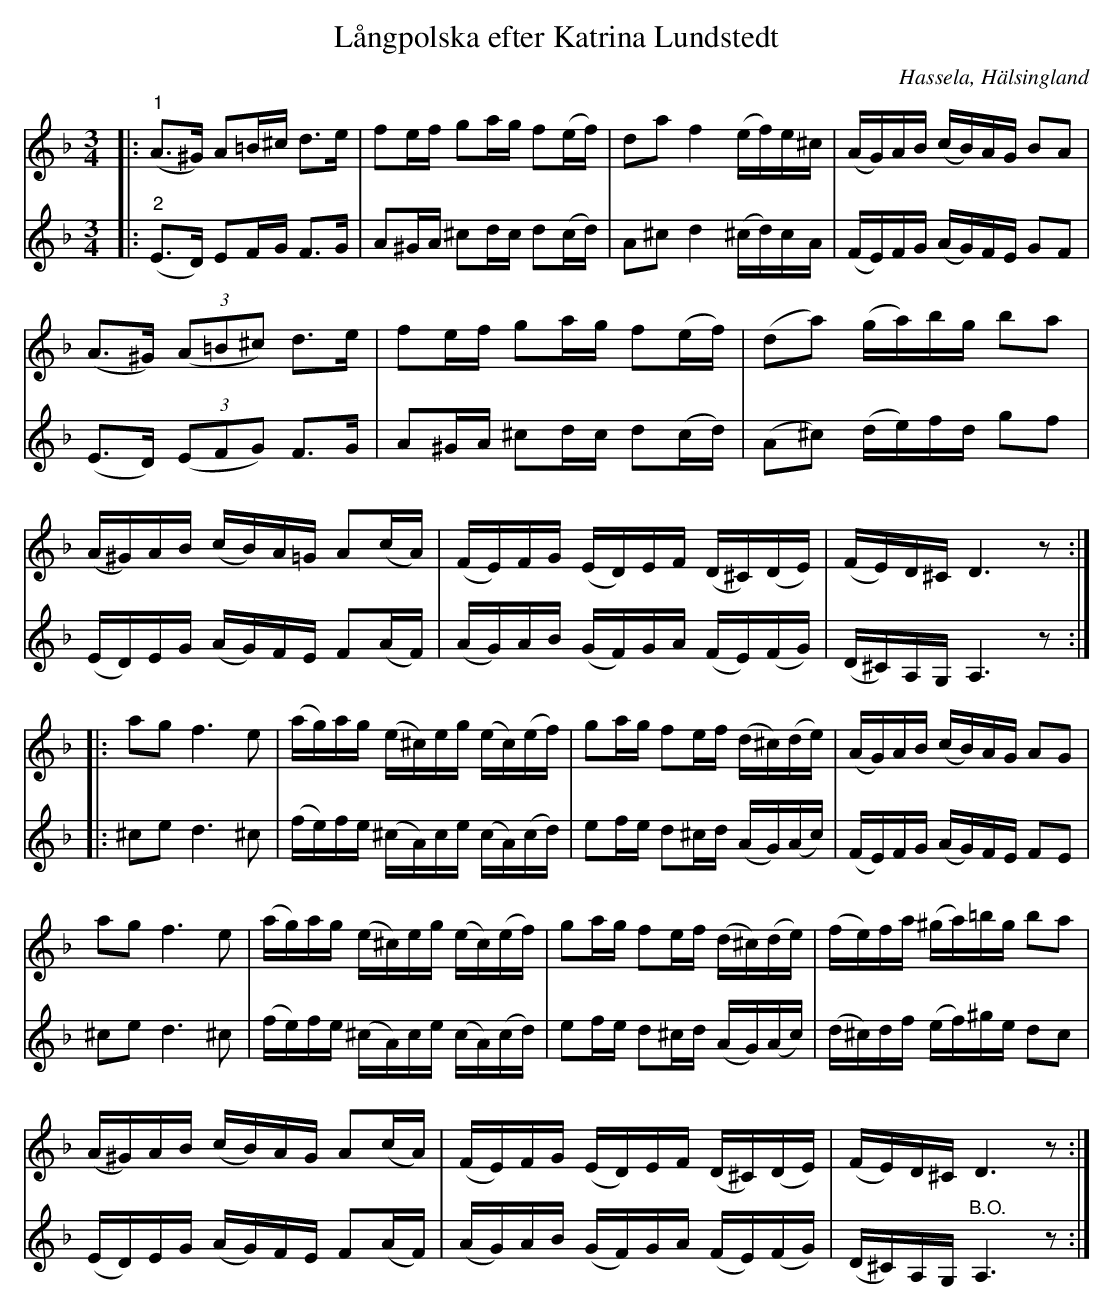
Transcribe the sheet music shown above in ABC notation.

X:1
T:Långpolska efter Katrina Lundstedt
O:Hassela, Hälsingland
L:1/16
M:3/4
K:Dm
V:1
|:"^1" (A2>^G2) A2=B^c d2>e2 | f2ef g2ag f2(ef) | d2a2 f4 (ef)e^c | (AG)AB (cB)AG B2A2 |
(A2>^G2) (3(A2=B2^c2) d2>e2 | f2ef g2ag f2(ef) | (d2a2) (ga)bg b2a2 |
(A^G)AB (cB)A=G A2(cA) | (FE)FG (ED)EF (D^C)(DE) | (FE)D^C D6 z2 ::
a2g2 f6 e2 | (ag)ag (e^c)eg (ec)(ef) | g2ag f2ef (d^c)(de) | (AG)AB (cB)AG A2G2 |
a2g2 f6 e2 | (ag)ag (e^c)eg (ec)(ef) | g2ag f2ef (d^c)(de) | (fe)fa (^ga)=bg b2a2 |
(A^G)AB (cB)AG A2(cA) | (FE)FG (ED)EF (D^C)(DE) | (FE)D^C D6 z2 :|
V:2
|:"^2" (E2>D2) E2FG F2>G2 | A2^GA ^c2dc d2(cd) | A2^c2 d4 (^cd)cA |
(FE)FG (AG)FE G2F2 | (E2>D2) (3(E2F2G2) F2>G2 | A2^GA ^c2dc d2(cd) |
(A2^c2) (de)fd g2f2 | (ED)EG (AG)FE F2(AF) | (AG)AB (GF)GA (FE)(FG) | (D^C)A,G, A,6 z2 ::
^c2e2 d6 ^c2 | (fe)fe (^cA)ce (cA)(cd) | e2fe d2^cd (AG)(Ac) |
(FE)FG (AG)FE F2E2 | ^c2e2 d6 ^c2 | (fe)fe (^cA)ce (cA)(cd) |
e2fe d2^cd (AG)(Ac) | (d^c)df (ef)^ge d2c2 | (ED)EG (AG)FE F2(AF) | (AG)AB (GF)GA (FE)(FG) |
(D^C)A,G,"^B.O." A,6 z2 :|
